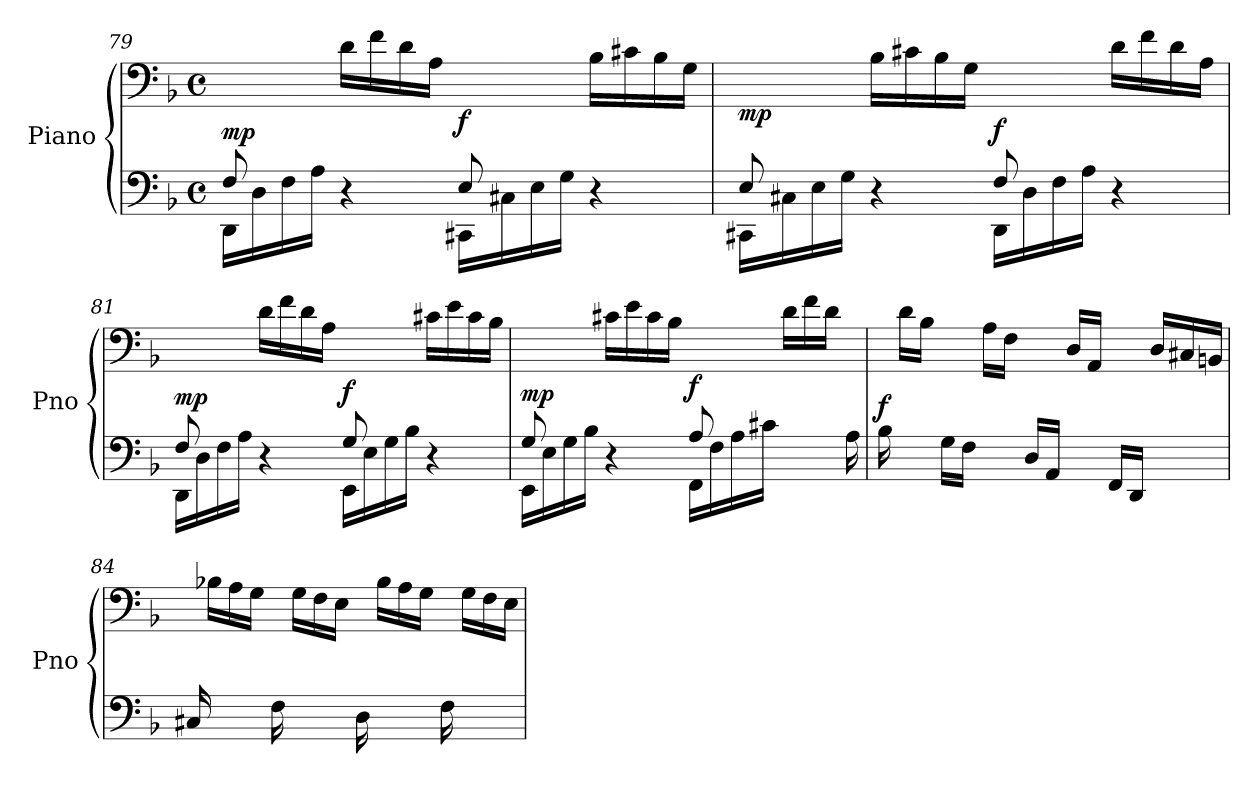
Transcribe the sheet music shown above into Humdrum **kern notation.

**kern	**kern	**dynam
*part1	*part1	*part1
*staff2	*staff1	*staff1/2
*I"Piano	*	*
*I'Pno	*	*
*clefF4	*clefF4	*
*k[b-]	*k[b-]	*
*M4/4	*M4/4	*
*met(c)	*met(c)	*
=79	=79	=79
*^	*	*
!	!	!	!LO:DY:a=2
8F/	16DD\LL	4ryy	mp
.	16D\	.	.
8ryy	16F\	.	.
.	16A\JJ	.	.
4r	4ryy	16d\LL	.
.	.	16f\	.
.	.	16d\	.
.	.	16A\JJ	.
!	!	!	!LO:DY:b
8E/	16CC#X\LL	4ryy	f
.	16C#X\	.	.
8ryy	16E\	.	.
.	16G\JJ	.	.
4r	4ryy	16B-\LL	.
.	.	16c#X\	.
.	.	16B-\	.
.	.	16G\JJ	.
=80	=80	=80	=80
!	!	!	!LO:DY:b
8E/	16CC#X\LL	4ryy	mp
.	16C#X\	.	.
8ryy	16E\	.	.
.	16G\JJ	.	.
4r	4ryy	16B-\LL	.
.	.	16c#X\	.
.	.	16B-\	.
.	.	16G\JJ	.
!	!	!	!LO:DY:a=2
8F/	16DD\LL	4ryy	f
.	16D\	.	.
8ryy	16F\	.	.
.	16A\JJ	.	.
4r	4ryy	16d\LL	.
.	.	16f\	.
.	.	16d\	.
.	.	16A\JJ	.
!!LO:LB:g=z
=81	=81	=81	=81
!	!	!	!LO:DY:a=2
8F/	16DD\LL	4ryy	mp
.	16D\	.	.
8ryy	16F\	.	.
.	16A\JJ	.	.
4r	4ryy	16d\LL	.
.	.	16f\	.
.	.	16d\	.
.	.	16A\JJ	.
!	!	!	!LO:DY:a=2
8G/	16EE\LL	4ryy	f
.	16E\	.	.
8ryy	16G\	.	.
.	16B-\JJ	.	.
4r	4ryy	16c#X\LL	.
.	.	16e\	.
.	.	16c#\	.
.	.	16B-\JJ	.
=82	=82	=82	=82
!	!	!	!LO:DY:a=2
8G/	16EE\LL	4ryy	mp
.	16E\	.	.
8ryy	16G\	.	.
.	16B-\JJ	.	.
4r	4ryy	16c#X\LL	.
.	.	16e\	.
.	.	16c#\	.
.	.	16B-\JJ	.
!	!	!	!LO:DY:b
8A/	16FF\LL	4ryy	f
.	16F\	.	.
8ryy	16A\	.	.
.	16c#X\JJ	.	.
8ryy	4ryy	16d\LL	.
.	.	16f\	.
16ryy	.	16d\JJ	.
16A\	.	16ryy	.
*v	*v	*	*
=83	=83	=83
!	!	!LO:DY:a=2
16B-\	16ryy	f
8ryy	16d\LL	.
.	16B-\JJ	.
16G\LL	8ryy	.
16F\JJ	.	.
8ryy	16A\LL	.
.	16F\JJ	.
16D/LL	8ryy	.
16AA/JJ	.	.
8ryy	16D/LL	.
.	16AA/JJ	.
16FF/LL	8ryy	.
16DD/JJ	.	.
16ryy	16D/LL	.
8ryy	16C#X/	.
.	16BBn/JJ	.
!!LO:LB:g=z
=84	=84	=84
16C#X/	16ryy	.
16ryy	16B-X\LL	.
8ryy	16A\	.
.	16G\JJ	.
16F\	16ryy	.
16ryy	16G\LL	.
8ryy	16F\	.
.	16E\JJ	.
16D\	16ryy	.
16ryy	16B-\LL	.
8ryy	16A\	.
.	16G\JJ	.
16F\	16ryy	.
16ryy	16G\LL	.
8ryy	16F\	.
.	16E\JJ	.
=	=	=
*-	*-	*-
